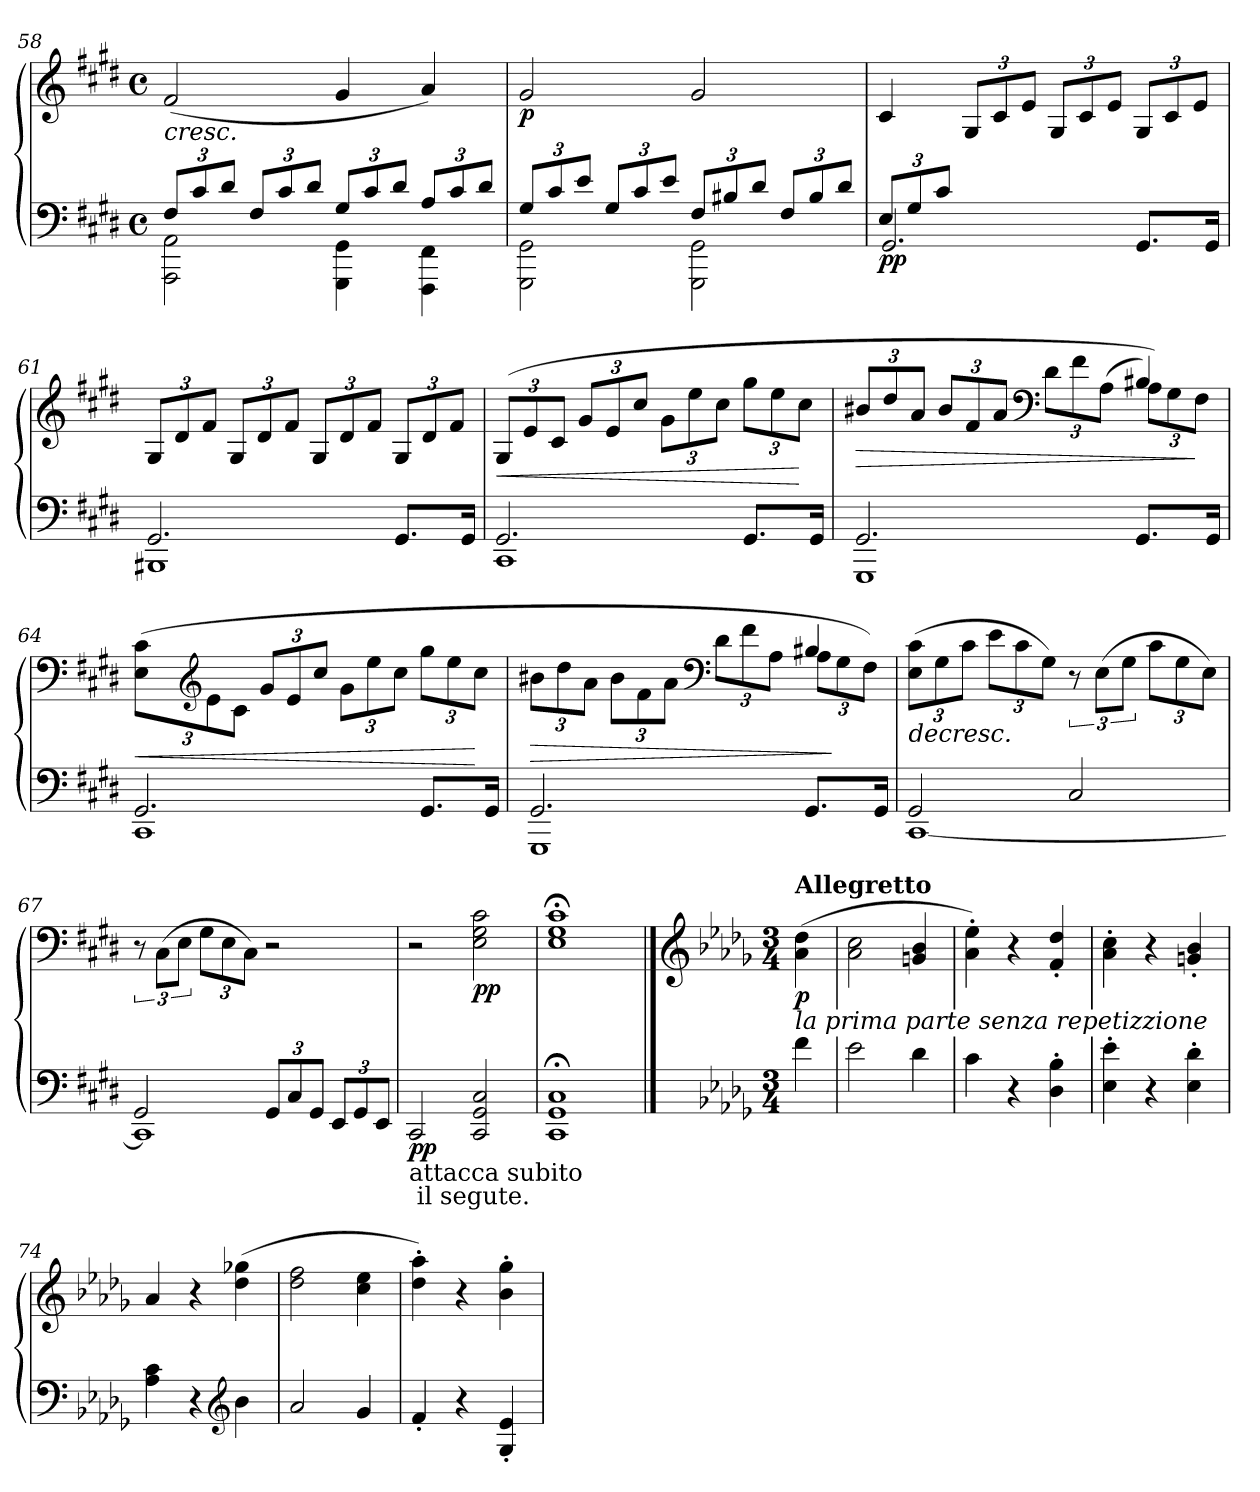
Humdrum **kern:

**kern	**kern	**dynam
*part1	*part1	*part1
*staff2	*staff1	*staff1/2
*clefF4	*clefG2	*
*k[f#c#g#d#]	*k[f#c#g#d#]	*
*E:	*E:	*
*M4/4	*M4/4	*
*met(c)	*met(c)	*
=58	=58	=58
*^	*	*
!	!	!LO:TX:b:i:t=cresc.	!
12F#/L	2AAA\ 2AA\	(2f#/	.
12c#/	.	.	.
12d#/J	.	.	.
12F#/L	.	.	.
12c#/	.	.	.
12d#/J	.	.	.
12G#/L	4GGG#\ 4GG#\	4g#/	.
12c#/	.	.	.
12d#/J	.	.	.
12A/L	4FFF#\ 4FF#\	4a/)	.
12c#/	.	.	.
12d#/J	.	.	.
=59	=59	=59	=59
!	!	!	!LO:DY:b
12G#/L	2GGG#\ 2GG#\	2g#/	p
12c#/	.	.	.
12e/J	.	.	.
12G#/L	.	.	.
12c#/	.	.	.
12e/J	.	.	.
12F#/L	2GGG#\ 2GG#\	2g#/	.
12B#X/	.	.	.
12d#/J	.	.	.
12F#/L	.	.	.
12B#/	.	.	.
12d#/J	.	.	.
=60	=60	=60	=60
*	*	*^	*
!	!	!	!	!LO:DY:b=2
12E/L	2.GG#/	4c#/	4ryy	pp
12G#/	.	.	.	.
12c#/J	.	.	.	.
2.ryy	.	12G#/L	4ryy	.
.	.	12c#/	.	.
.	.	12e/J	.	.
.	.	12G#/L	2ryy	.
.	.	12c#/	.	.
.	.	12e/J	.	.
.	8.GG#/L	12G#/L	.	.
.	.	12c#/	.	.
.	.	12e/J	.	.
.	16GG#/Jk	.	.	.
*	*	*v	*v	*
!!LO:LB:g=z
=61	=61	=61	=61
2.GG#/	1BBB#X	12G#/L	.
.	.	12d#/	.
.	.	12f#/J	.
.	.	12G#/L	.
.	.	12d#/	.
.	.	12f#/J	.
.	.	12G#/L	.
.	.	12d#/	.
.	.	12f#/J	.
8.GG#/L	.	12G#/L	.
.	.	12d#/	.
.	.	12f#/J	.
16GG#/Jk	.	.	.
=62	=62	=62	=62
!	!	!	!LO:HP:b
2.GG#/	1CC#	(>12G#/L	<
.	.	12e/	.
.	.	12c#/J	.
.	.	12g#/L	.
.	.	12e/	.
.	.	12cc#/J	.
.	.	12g#\L	.
.	.	12ee\	.
.	.	12cc#\J	.
8.GG#/L	.	12gg#\L	.
.	.	12ee\	.
.	.	12cc#\J	[
16GG#/Jk	.	.	.
=63	=63	=63	=63
!	!	!	!LO:HP:b
*	*	*^	*
2.GG#/	1GGG#	12b#X/L	4ryy	>
.	.	12dd#/	.	.
.	.	12a/J	.	.
.	.	12b#/L	2ryy	.
.	.	12f#/	.	.
.	.	12a/J	.	.
*	*	*clefF4	*	*
.	.	12d#\L	.	.
.	.	12f#\	.	.
.	.	(<12A\J	.	.
8.GG#/L	.	4B#X/)	12A\L)	.
.	.	.	12G#\	.
.	.	.	12F#\J	]
16GG#/Jk	.	.	.	.
*	*	*v	*v	*
=64	=64	=64	=64
!	!	!	!LO:HP:b
2.GG#/	1CC#	(>12E\ 12c#\L	<
*	*	*clefG2	*
.	.	12e\	.
.	.	12c#\J	.
.	.	12g#/L	.
.	.	12e/	.
.	.	12cc#/J	.
.	.	12g#\L	.
.	.	12ee\	.
.	.	12cc#\J	.
8.GG#/L	.	12gg#\L	.
.	.	12ee\	.
.	.	12cc#\J	[
16GG#/Jk	.	.	.
!!LO:LB:g=z
=65	=65	=65	=65
!	!	!	!LO:HP:b
*	*	*^	*
2.GG#/	1GGG#	12b#X\L	4ryy	>
.	.	12dd#\	.	.
.	.	12a\J	.	.
.	.	12b#\L	2ryy	.
.	.	12f#\	.	.
.	.	12a\J	.	.
*	*	*clefF4	*	*
.	.	12d#\L	.	.
.	.	12f#\	.	.
.	.	12A\J	.	.
8.GG#/L	.	4B#X/	12A\L	.
.	.	.	12G#\	]
.	.	.	12F#\J)	.
16GG#/Jk	.	.	.	.
*	*	*v	*v	*
=66	=66	=66	=66
!	!	!LO:TX:b:i:t=decresc.	!
2GG#/	[<1CC#	(>12E\ 12c#\L	.
.	.	12G#\	.
.	.	12c#\J	.
.	.	12e\L	.
.	.	12c#\	.
.	.	12G#\J)	.
2C#/	.	12r	.
.	.	(>12E\L	.
.	.	12G#\J	.
.	.	12c#\L	.
.	.	12G#\	.
.	.	12E\J)	.
=67	=67	=67	=67
2GG#/	1CC#]	12r	.
.	.	(>12C#\L	.
.	.	12E\J	.
.	.	12G#\L	.
.	.	12E\	.
.	.	12C#\J)	.
12GG#/L	.	2r	.
12C#/	.	.	.
12GG#/J	.	.	.
12EE/L	.	.	.
12GG#/	.	.	.
12EE/J	.	.	.
*v	*v	*	*
=68	=68	=68
!LO:TX:b:t=attacca subito\n il segute.	!	!
!	!	!LO:DY:b=2
2CC#/	2r	pp
!	!	!LO:DY:b
2CC#/ 2GG#/ 2C#/	2E\ 2G#\ 2c#\	pp
=69	=69	=69
1CC#;< 1GG#;< 1C#;<	1E;< 1G#;< 1c#;<	.
!!LO:LB:g=z
==70	==70	==70
*	*clefG2	*
*k[b-e-a-d-g-]	*k[b-e-a-d-g-]	*
*D-:	*D-:	*
*M3/4	*M3/4	*
!	!LO:TX:a:B:t=Allegretto	!
!	!LO:TX:b:i:t=la prima parte senza repetizzione	!
!	!	!LO:DY:b
4f\	(>4a-\ 4dd-\	p
=71	=71	=71
2e-\	2a-\ 2cc\	.
4d-\	4gn/ 4b-/	.
=72	=72	=72
4c\	4a-\'> 4ee-\'>)	.
4r	4r	.
4D-\'> 4B-\'>	4f/'< 4dd-/'<	.
=73	=73	=73
4E-\'> 4e-\'>	4a-\'> 4cc\'>	.
4r	4r	.
4E-\'> 4d-\'>	4gn/'< 4b-/'<	.
=74	=74	=74
4A-\ 4c\	4a-/	.
4r	4r	.
*clefG2	*	*
4b-\	(>4dd-\ 4gg-X\	.
=75	=75	=75
2a-/	2dd-\ 2ff\	.
4g-/	4cc\ 4ee-\	.
=76	=76	=76
4f'</	4dd-\'> 4aa-\'>)	.
4r	4r	.
4G-/'< 4e-/'<	4b-\'> 4gg-\'>	.
=	=	=
*-	*-	*-
